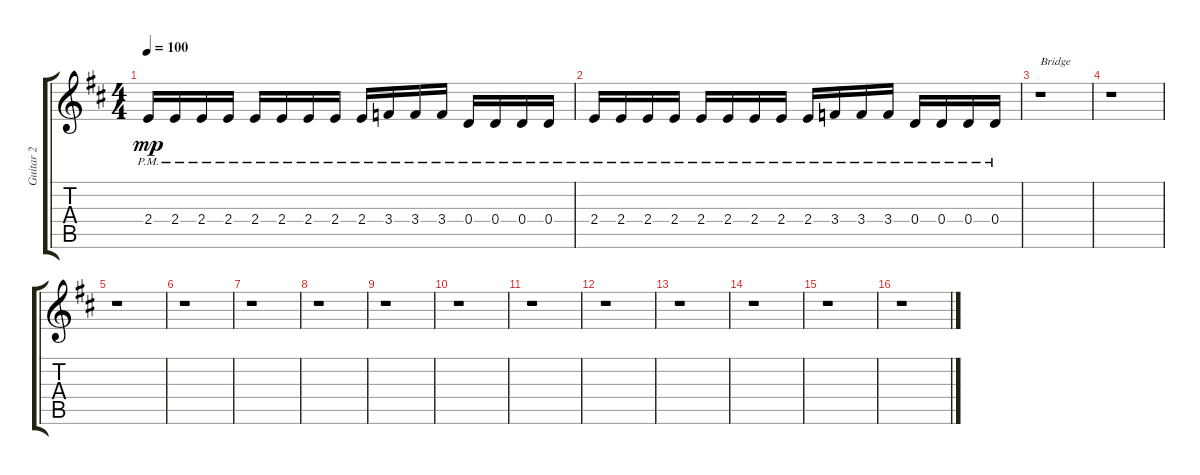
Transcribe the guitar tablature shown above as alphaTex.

\track ("Guitar 2" "Guitar 2") {instrument electricguitarclean}
\staff {score tabs}
\tuning (E4 B3 G3 D3 A2 D2) {hide}
\ts (4 4)
\tempo 100
\clef g2
\ks d
2.4{pm}.16{dy mp} 2.4{pm}.16 2.4{pm}.16 2.4{pm}.16 2.4{pm}.16 2.4{pm}.16 2.4{pm}.16 2.4{pm}.16 2.4{pm}.16 3.4{pm}.16 3.4{pm}.16 3.4{pm}.16 0.4{pm}.16 0.4{pm}.16 0.4{pm}.16 0.4{pm}.16 |
2.4{pm}.16 2.4{pm}.16 2.4{pm}.16 2.4{pm}.16 2.4{pm}.16 2.4{pm}.16 2.4{pm}.16 2.4{pm}.16 2.4{pm}.16 3.4{pm}.16 3.4{pm}.16 3.4{pm}.16 0.4{pm}.16 0.4{pm}.16 0.4{pm}.16 0.4{pm}.16 |
r.1{txt "Bridge"} |
r.1 |
r.1 |
r.1 |
r.1 |
r.1 |
r.1 |
r.1 |
r.1 |
r.1 |
r.1 |
r.1 |
r.1 |
r.1
